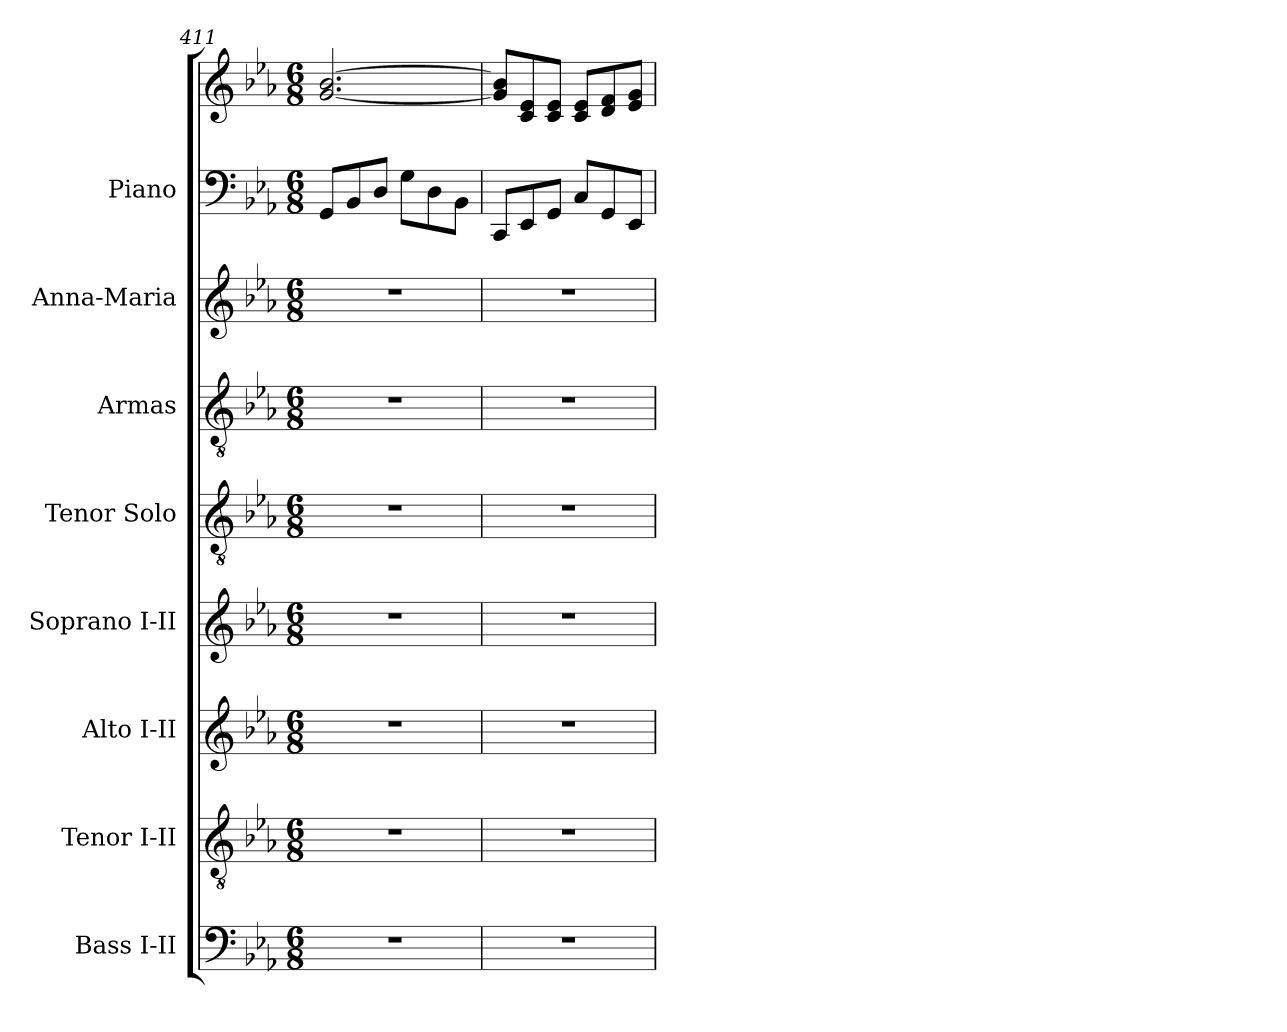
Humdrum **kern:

**kern	**kern	**kern	**kern	**kern	**kern	**kern	**kern	**kern
*part8	*part7	*part6	*part5	*part4	*part3	*part2	*part1	*part1
*staff9	*staff8	*staff7	*staff6	*staff5	*staff4	*staff3	*staff2	*staff1
*I"Bass I-II	*I"Tenor I-II	*I"Alto I-II	*I"Soprano I-II	*I"Tenor Solo	*I"Armas	*I"Anna-Maria	*I"Piano	*
*I'B.	*I'T.	*I'A.	*I'S.	*I'T. Solo	*I'Armas	*I'A-M	*I'Pno.	*
*clefF4	*clefGv2	*clefG2	*clefG2	*clefGv2	*clefGv2	*clefG2	*clefF4	*clefG2
*	*ITrd7c12	*	*	*ITrd7c12	*ITrd7c12	*	*	*
*k[b-e-a-]	*k[b-e-a-]	*k[b-e-a-]	*k[b-e-a-]	*k[b-e-a-]	*k[b-e-a-]	*k[b-e-a-]	*k[b-e-a-]	*k[b-e-a-]
*E-:	*E-:	*E-:	*E-:	*E-:	*E-:	*E-:	*E-:	*E-:
*M6/8	*M6/8	*M6/8	*M6/8	*M6/8	*M6/8	*M6/8	*M6/8	*M6/8
=411	=411	=411	=411	=411	=411	=411	=411	=411
!LO:N:vis=1	!LO:N:vis=1	!LO:N:vis=1	!LO:N:vis=1	!LO:N:vis=1	!LO:N:vis=1	!LO:N:vis=1	!	!
2.r	2.r	2.r	2.r	2.r	2.r	2.r	8GGi/L	[<2.gi/ [>2.b-i
.	.	.	.	.	.	.	8BB-i/	.
.	.	.	.	.	.	.	8Di/J	.
.	.	.	.	.	.	.	8Gi\L	.
.	.	.	.	.	.	.	8Di\	.
.	.	.	.	.	.	.	8BB-i\J	.
=412	=412	=412	=412	=412	=412	=412	=412	=412
!LO:N:vis=1	!LO:N:vis=1	!LO:N:vis=1	!LO:N:vis=1	!LO:N:vis=1	!LO:N:vis=1	!LO:N:vis=1	!	!
2.r	2.r	2.r	2.r	2.r	2.r	2.r	8CCi/L	8gi/] 8b-i]L
.	.	.	.	.	.	.	8EE-i/	8ci/ 8e-i
.	.	.	.	.	.	.	8GGi/J	8ci/ 8e-iJ
.	.	.	.	.	.	.	8Ci/L	8ci/ 8e-iL
.	.	.	.	.	.	.	8GGi/	8di/ 8fi
.	.	.	.	.	.	.	8EE-i/J	8e-i/ 8giJ
=	=	=	=	=	=	=	=	=
*-	*-	*-	*-	*-	*-	*-	*-	*-
